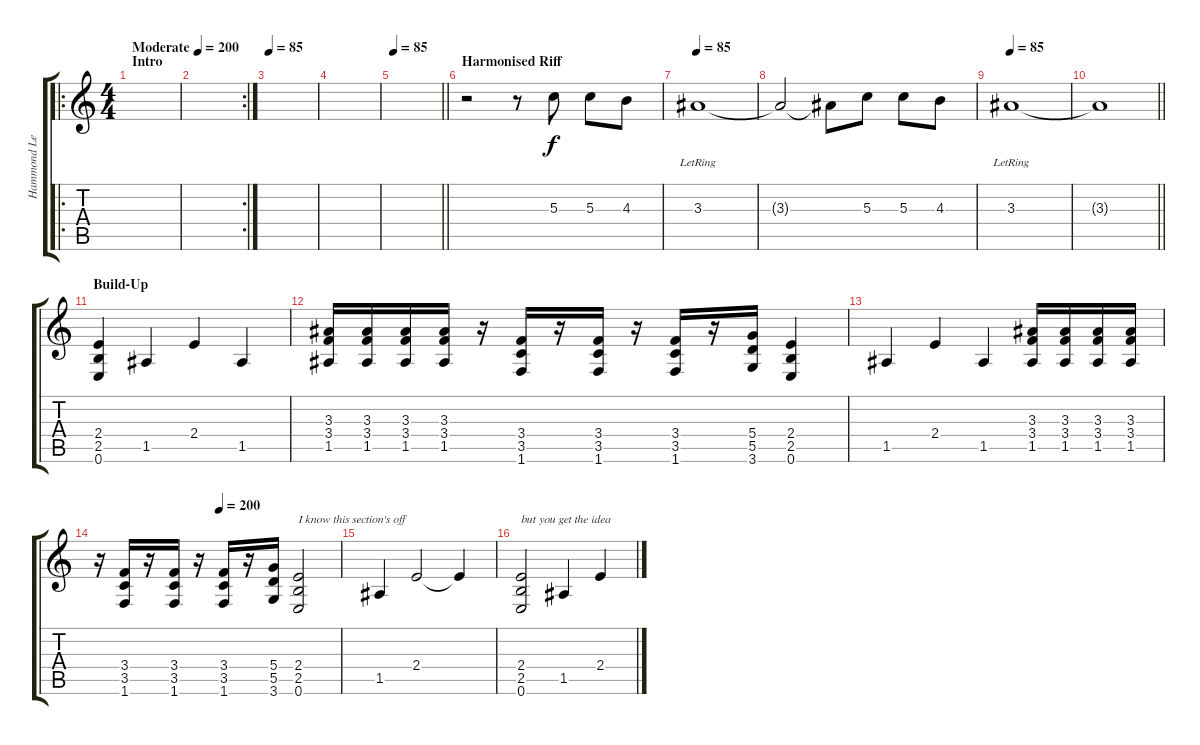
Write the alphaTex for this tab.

\track ("Hammond Lead" "Hammond Le") {instrument distortionguitar}
\staff {score tabs}
\tuning (E4 B3 G3 D3 A2 E2) {hide}
\ro
\ts (4 4)
\section ("" "Intro")
\tempo (200 "Moderate")
\tempo 85
\tempo (200 "Moderate")
\clef g2
\ks c
|
\rc 2
|
\tempo 85
|
|
\tempo 85
\barLineRight lightlight
|
\section ("" "Harmonised Riff")
r.2 r.8 5.3.8 5.3.8 4.3.8 |
\tempo 85
3.3{lr}.1 |
3.3{t}.2 3.3{t}.8 5.3.8 5.3.8 4.3.8 |
\tempo 85
3.3{lr}.1 |
\barLineRight lightlight
3.3{t}.1 |
\section ("" "Build-Up")
(2.4 2.5 0.6).4 1.5.4 2.4.4 1.5.4 |
(3.3 3.4 1.5).16 (3.3 3.4 1.5).16 (3.3 3.4 1.5).16 (3.3 3.4 1.5).16 r.16 (3.4 3.5 1.6).16 r.16 (3.4 3.5 1.6).16 r.16 (3.4 3.5 1.6).16 r.16 (5.4 5.5 3.6).16 (2.4 2.5 0.6).4 |
1.5.4 2.4.4 1.5.4 (3.3 3.4 1.5).16 (3.3 3.4 1.5).16 (3.3 3.4 1.5).16 (3.3 3.4 1.5).16 |
\tempo (200 0.5)
r.16 (3.4 3.5 1.6).16 r.16 (3.4 3.5 1.6).16 r.16 (3.4 3.5 1.6).16 r.16 (5.4 5.5 3.6).16 (2.4 2.5 0.6).2{txt "I know this section's off"} |
1.5.4 2.4.2 2.4{t}.4 |
(2.4 2.5 0.6).2{txt "but you get the idea"} 1.5.4 2.4.4
